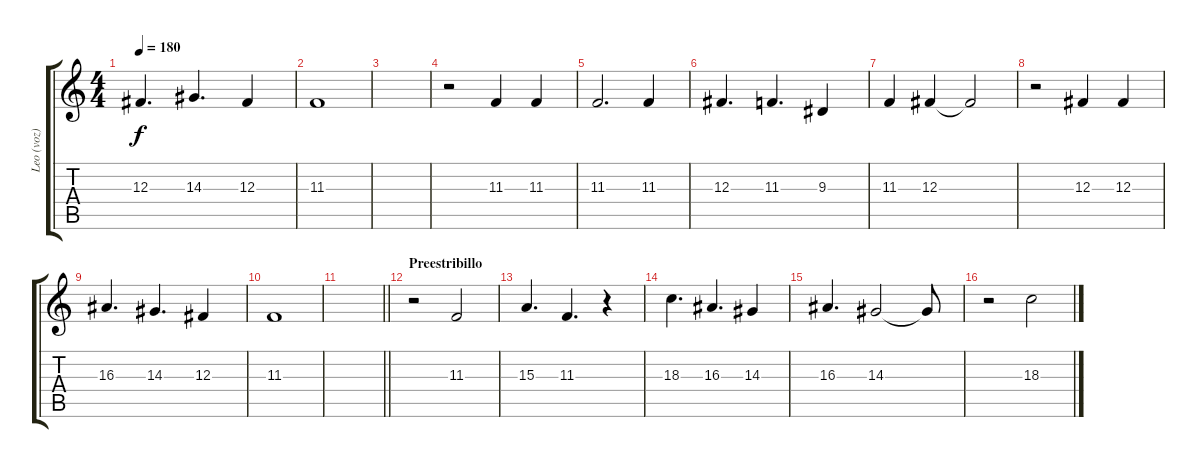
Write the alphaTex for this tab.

\track ("Leo (voz)" "Leo (voz)") {instrument oboe}
\staff {score tabs}
\tuning (Eb4 Bb3 Gb3 Db3 Ab2 Eb2) {hide}
\ts (4 4)
\tempo 180
\clef g2
\ks c
12.3.4{d dy f} 14.3.4{d} 12.3.4 |
11.3.1 |
|
r.2 11.3.4 11.3.4 |
11.3.2{d} 11.3.4 |
12.3.4{d} 11.3.4{d} 9.3.4 |
11.3.4 12.3.4 12.3{t}.2 |
r.2 12.3.4 12.3.4 |
16.3.4{d} 14.3.4{d} 12.3.4 |
11.3.1 |
\barLineRight lightlight
|
\section ("" "Preestribillo")
r.2 11.3.2 |
15.3.4{d} 11.3.4{d} r.4 |
18.3.4{d} 16.3.4{d} 14.3.4 |
16.3.4{d} 14.3.2 14.3{t}.8 |
r.2 18.3.2
